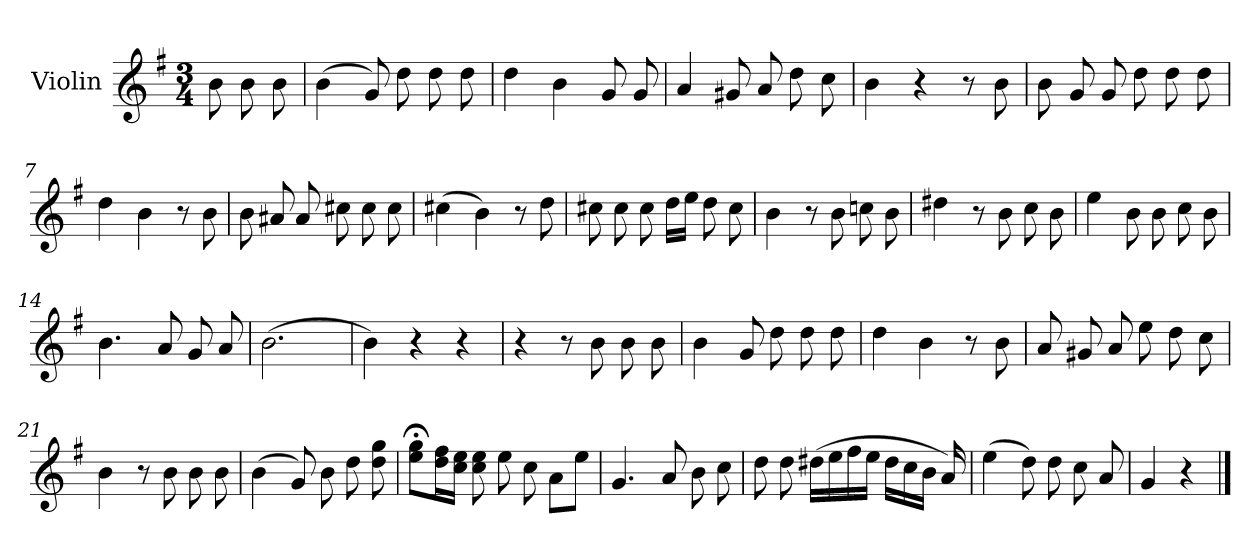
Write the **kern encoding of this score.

**kern	**dynam
*part1	*part1
*staff1	*staff1
*I"Violin	*
*I'Vln.	*
*clefG2	*
*k[f#]	*
*M3/4	*
=1	=1
8b	Andante
8b	.
8b	.
=2	=2
(4b	.
8g)	.
8dd	.
8dd	.
8dd	.
=3	=3
4dd	.
4b	.
8g	.
8g	.
=4	=4
4a	.
8g#X	.
8a	.
8dd	.
8cc	.
=5	=5
4b	.
4r	.
8r	.
8b	.
=6	=6
8b	.
8g	.
8g	.
8dd	.
8dd	.
8dd	.
!!LO:LB:g=z
=7	=7
4dd	.
4b	.
8r	.
8b	.
=8	=8
8b	.
8a#X	.
8a#	.
8cc#X	.
8cc#	.
8cc#	.
=9	=9
(4cc#X	.
4b)	.
8r	.
8dd	.
=10	=10
8cc#X	.
8cc#	.
8cc#	.
16ddLL	.
16eeJJ	.
8dd	.
8cc#	.
=11	=11
4b	.
8r	.
8b	.
8ccn	.
8b	.
=12	=12
4dd#X	.
8r	.
8b	.
8cc	.
8b	.
!!LO:LB:g=z
=13	=13
4ee	.
8b	.
8b	.
8cc	.
8b	.
=14	=14
4.b	.
8a	.
8g	.
8a	.
=15	=15
(2.b	.
=16	=16
4b)	.
4r	.
4r	.
=17	=17
4r	.
8r	.
8b	.
8b	.
8b	.
=18	=18
4b	.
8g	.
8dd	.
8dd	.
8dd	.
=19	=19
4dd	.
4b	.
8r	.
8b	.
!!LO:LB:g=z
=20	=20
8a	.
8g#X	.
8a	.
8ee	.
8dd	.
8cc	.
=21	=21
4b	.
8r	.
8b	.
8b	.
8b	.
=22	=22
(4b	.
8g)	.
8b	.
8dd	.
8dd 8gg	.
=23	=23
8ee;< 8gg;<L	.
16dd 16ff#L	.
16cc 16eeJJ	.
8cc 8ee	.
(8ee	.
(8cc	.
8aL	.
8eeJ	.
=24	=24
4.g	.
8a	.
8b	.
8cc	.
!!LO:LB:g=z
=25	=25
8dd	.
8dd	.
(16dd#XLL	.
16ee	.
16ff#	.
16eeJJ	.
16dd#LL	.
16cc	.
16bJJ	.
16a)	.
=26	=26
(4ee	.
8dd)	.
8dd	.
8cc	.
8a	.
=27	=27
4g	.
4r	.
==	==
*-	*-
